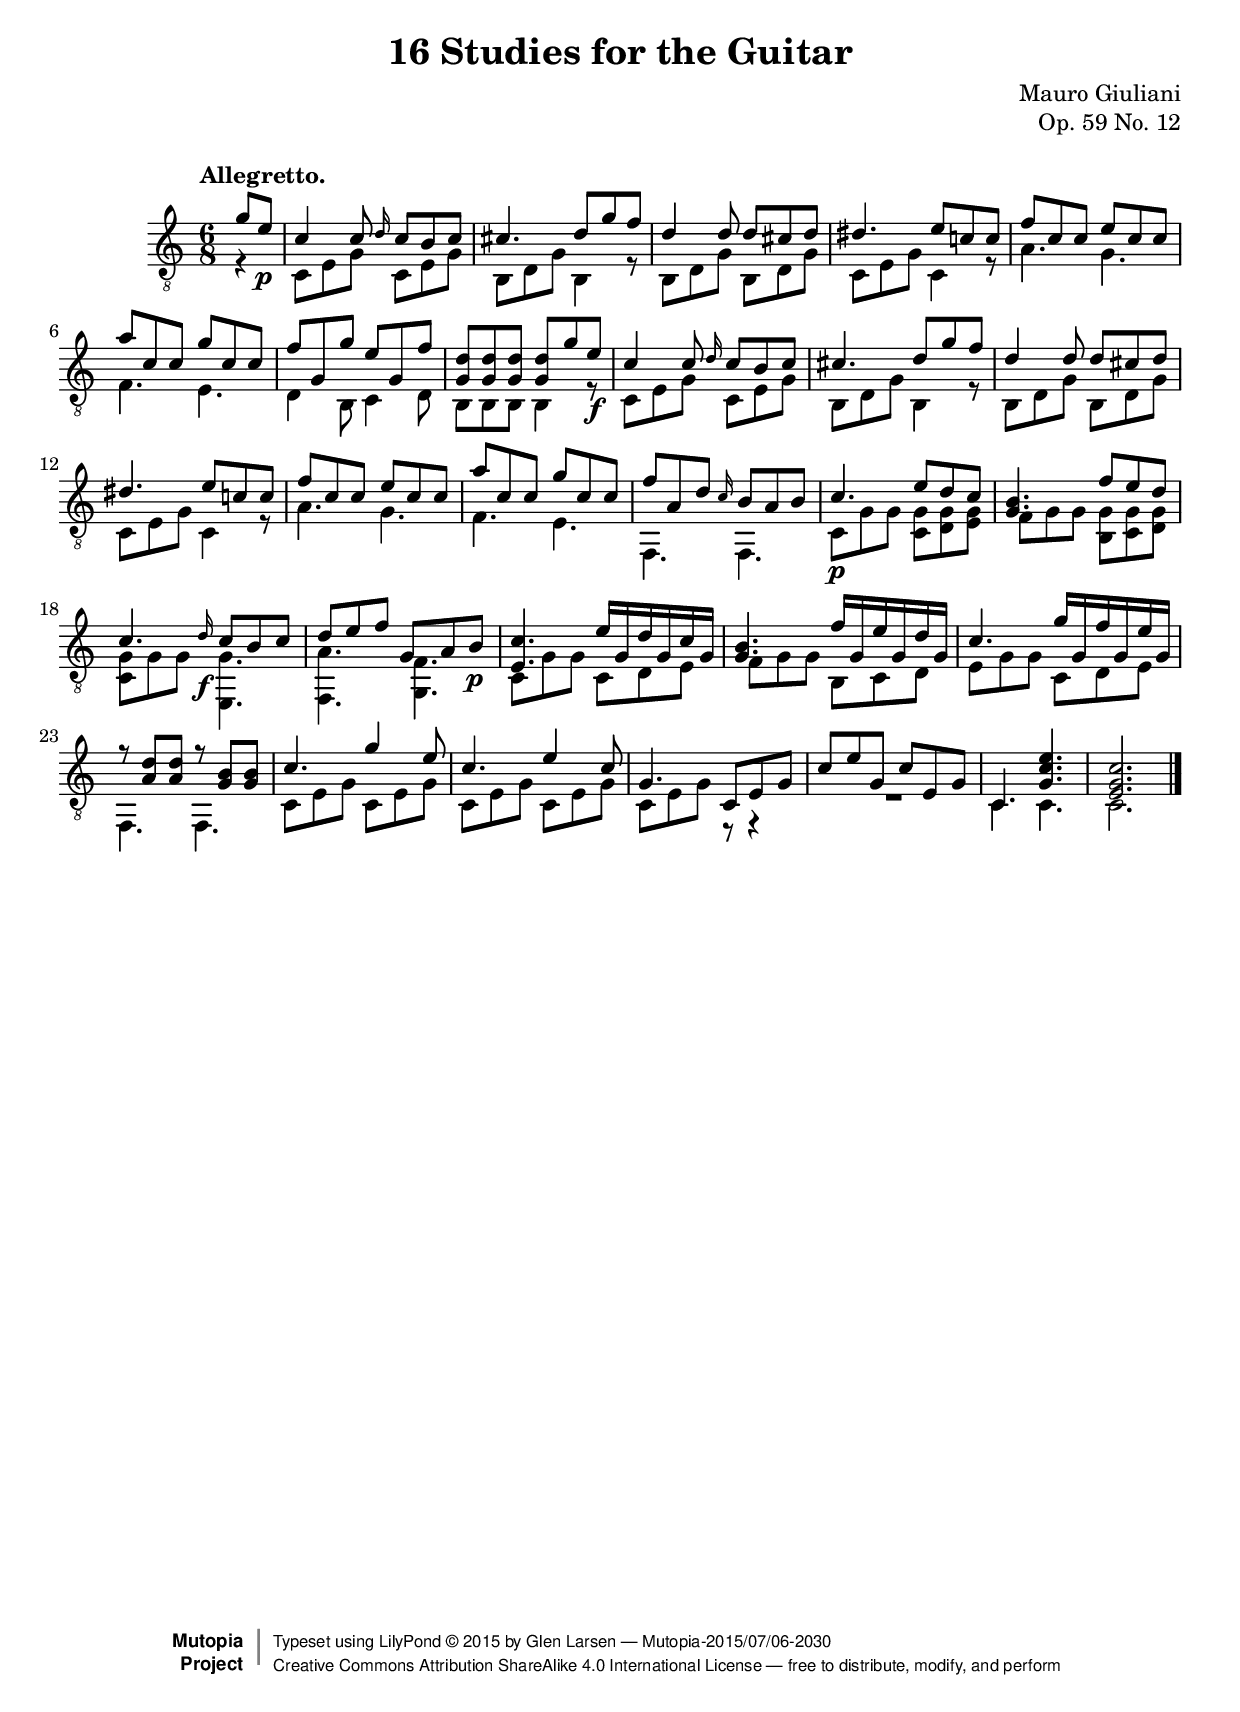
\version "2.18.2"

\header {
  title = "16 Studies for the Guitar"
  composer = "Mauro Giuliani"
  opus = "Op. 59 No. 12"
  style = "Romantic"
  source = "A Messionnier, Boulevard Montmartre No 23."
  % Statens musikbibliotek - The Music Library of Sweden
  % Boije 142
  date = "1822"
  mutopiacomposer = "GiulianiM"
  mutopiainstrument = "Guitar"
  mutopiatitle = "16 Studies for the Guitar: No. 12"
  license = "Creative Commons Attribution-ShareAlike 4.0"
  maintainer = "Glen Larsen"
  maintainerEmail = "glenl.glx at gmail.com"

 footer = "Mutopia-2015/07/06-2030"
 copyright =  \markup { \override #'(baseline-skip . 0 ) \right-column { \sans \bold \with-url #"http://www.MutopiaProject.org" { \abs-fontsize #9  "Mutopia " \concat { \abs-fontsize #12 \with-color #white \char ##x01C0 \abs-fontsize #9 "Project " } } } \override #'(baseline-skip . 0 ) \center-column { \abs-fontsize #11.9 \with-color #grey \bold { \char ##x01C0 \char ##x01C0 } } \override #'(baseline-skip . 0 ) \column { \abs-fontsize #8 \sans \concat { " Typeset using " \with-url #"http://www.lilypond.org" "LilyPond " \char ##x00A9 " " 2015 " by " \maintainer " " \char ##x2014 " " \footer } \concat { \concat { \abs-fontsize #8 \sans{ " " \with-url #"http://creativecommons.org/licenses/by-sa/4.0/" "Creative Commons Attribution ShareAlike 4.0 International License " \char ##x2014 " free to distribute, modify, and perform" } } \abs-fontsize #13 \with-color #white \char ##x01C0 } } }
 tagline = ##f
}

\paper {
  % add space between composer/opus markup and first staff
  markup-system-spacing #'padding = #3
  % add a little space between composer and opus
  markup-markup-spacing #'padding = #1.2
  top-margin = #8
  bottom-margin = #10
}

mbreak = { \break }
global = {
  \time 6/8 \key c \major
}
aUpMotif = {
  c4 c8 \grace {d16} c8 b c |
  cis4. d8 g f |
  d4 d8 d cis d |
  dis4. e8 c! c |
  f8 c c e c c |
  a'8 c, c g' c, c |
}
bUpMotif = {
  f8 g, g' e g, f' |
  <d g,>8 q q q g e\f |
}
aLowerMotif = {
  c8 e g c, e g |
  b,8 d g b,4 r8 |
  b8 d g b, d g |
  c,8 e g c,4 r8 |
  a'4. g |
  f4. e |
}
bLowerMotif = {
  d4 b8 c4 d8 |
  b8 b b b4 r8 |
}

upperVoice = \relative c'' {
  \voiceOne
  \partial 4 { g8 e\p } |
  \aUpMotif
  \bUpMotif
  \aUpMotif

  f8 a, d \grace { c16 } b8 a b |
  c4.\p e8 d c |
  <b g>4. f'8 e d |
  c4. \grace { d16\f } c8 b c |
  d8 e f g, a b\p |
  <c e,>4. e16 g, d' g, c g |
  <b g>4. f'16 g, e' g, d' g, |

  c4. g'16 g, f' g, e' g, |
  r8 <d' a> q r <b g> q |
  c4. g'4 e8 |
  c4. e4 c8 |
  g4. c,8 e g |
  c8 e g, c e, g |
  c,4. <e' c g> |
  <c g e>2.

  \bar "|."
}

lowerVoice = \relative c {
  \voiceTwo
  \partial 4 { r4 } |
  \aLowerMotif
  \bLowerMotif
  \aLowerMotif

  f,4. f |
  c'8 g' g <g c,> <g d> <g e> |
  f8 g g <g b,> <g c,> <g d> |
  <g c,>8 g g <g e,>4. |
  <a f,>4. <f g,> |
  c8 g' g c, d e |
  f8 g g b, c d |

  e8 g g c, d e |
  f,4. f |
  \repeat unfold 5 { c'8 e g } r8 r4 |
  R2. |
  c,4. c |
  c2.
}


\score {
  <<
    \new Staff = "Guitar" \with {
      midiInstrument = #"acoustic guitar (nylon)"
    } <<
      \global
      \clef "treble_8"
      \tempo "Allegretto."

      \context Voice = "upperVoice" \upperVoice
      \context Voice = "lowerVoice" \lowerVoice
    >>
%{
    % tabs are not completely developed
    \new TabStaff = "Guitar tabs" \with {
      restrainOpenStrings = ##t
    } <<
      \clef "moderntab"
      \global
      \context TabVoice = "upperVoice" \upperVoice
      \context TabVoice = "lowerVoice" \lowerVoice
    >>
%}
  >>
  \layout {}
  \midi {
    \tempo 4 = 96
  }
}
